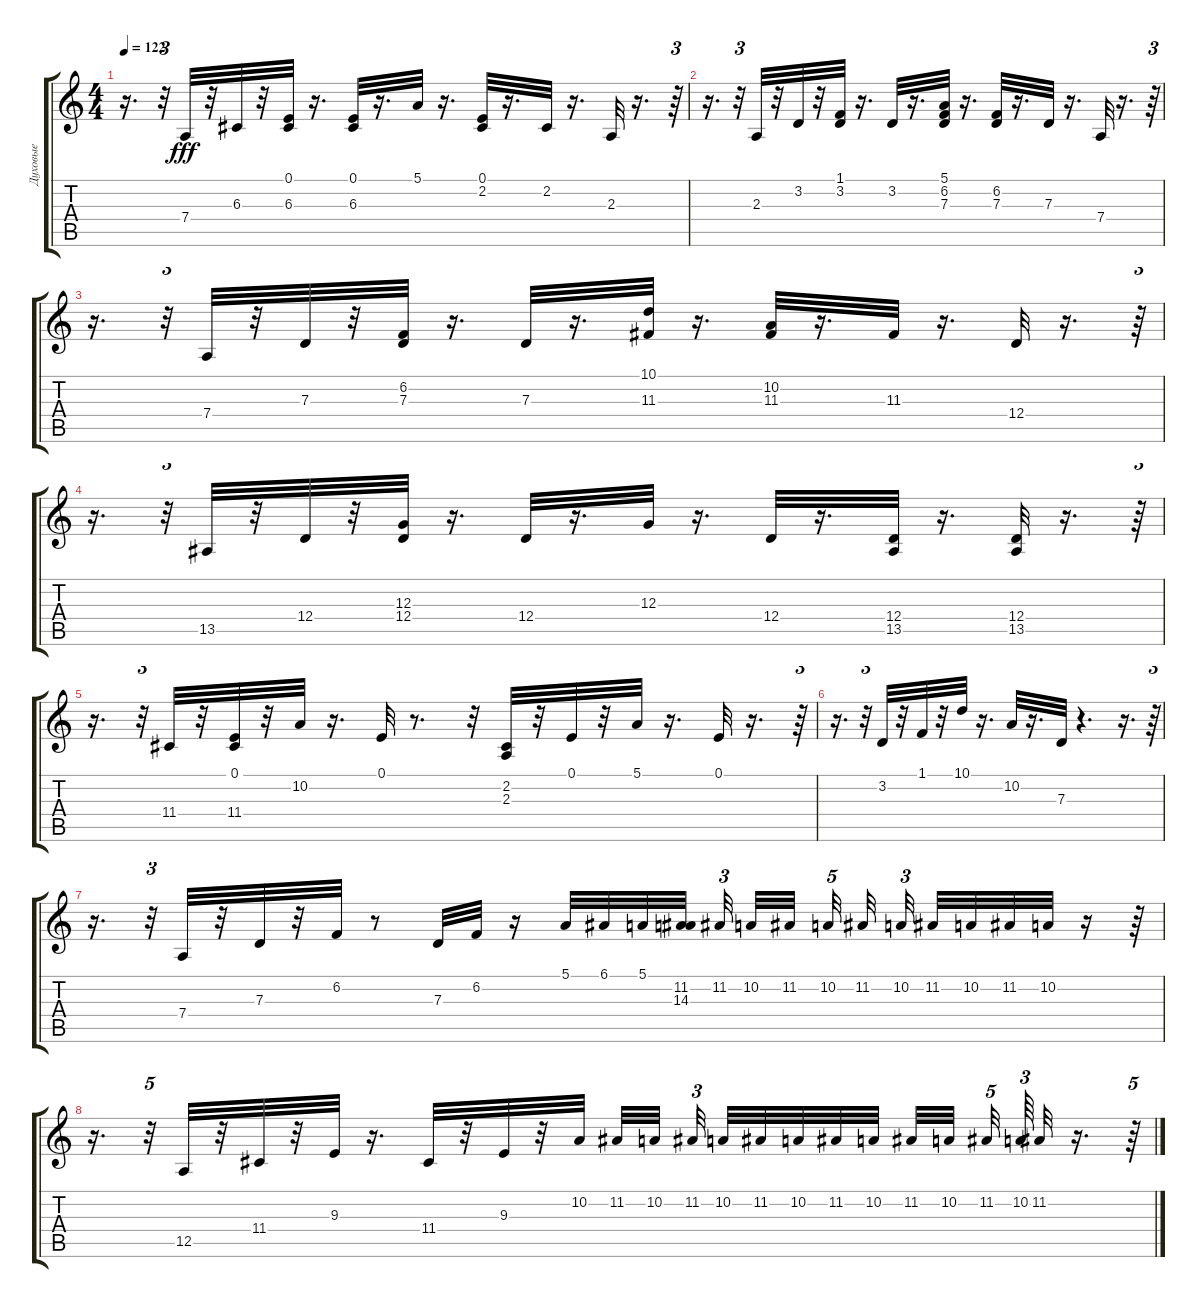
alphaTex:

\track ("Духовые" "Духовые") {instrument clarinet}
\staff {score tabs}
\tuning (E4 B3 G3 D3 A2 E2) {hide}
\ts (4 4)
\tempo 122
\clef g2
\ks c
r.16{d dy fff} r.32{tu (3 2)} 7.4.32 r.32 6.3.32 r.32 (0.1 6.3).32 r.16{d} (0.1 6.3).32 r.16{d} 5.1.32 r.16{d} (0.1 2.2).32 r.16{d} 2.2.32 r.16{d} 2.3.32 r.16{d} r.64{tu (3 2)} |
r.16{d} r.32{tu (3 2)} 2.3.32 r.32 3.2.32 r.32 (1.1 3.2).32 r.16{d} 3.2.32 r.16{d} (5.1 6.2 7.3).32 r.16{d} (6.2 7.3).32 r.16{d} 7.3.32 r.16{d} 7.4.32 r.16{d} r.64{tu (3 2)} |
r.16{d} r.32{tu (3 2)} 7.4.32 r.32 7.3.32 r.32 (6.2 7.3).32 r.16{d} 7.3.32 r.16{d} (10.1 11.3).32 r.16{d} (10.2 11.3).32 r.16{d} 11.3.32 r.16{d} 12.4.32 r.16{d} r.64{tu (3 2)} |
r.16{d} r.32{tu (3 2)} 13.5.32 r.32 12.4.32 r.32 (12.3 12.4).32 r.16{d} 12.4.32 r.16{d} 12.3.32 r.16{d} 12.4.32 r.16{d} (12.4 13.5).32 r.16{d} (12.4 13.5).32 r.16{d} r.64{tu (3 2)} |
r.16{d} r.32{tu (3 2)} 11.4.32 r.32 (0.1 11.4).32 r.32 10.2.32 r.16{d} 0.1.32 r.8{d} r.32 (2.2 2.3).32 r.32 0.1.32 r.32 5.1.32 r.16{d} 0.1.32 r.16{d} r.64{tu (3 2)} |
r.16{d} r.32{tu (3 2)} 3.2.32 r.32 1.1.32 r.32 10.1.32 r.16{d} 10.2.32 r.16{d} 7.3.32 r.4{d} r.16{d} r.64{tu (3 2)} |
r.16{d} r.32{tu (3 2)} 7.4.32 r.32 7.3.32 r.32 6.2.32 r.8 7.3.32 6.2.32 r.16 5.1.32 6.1.32 5.1.32 (11.2 14.3).32{beam splitsecondary} 11.2.32{tu (3 2) beam splitsecondary} 10.2.32 11.2.32{beam splitsecondary} 10.2.32{tu (5 4)} 11.2.32{beam splitsecondary} 10.2.32{tu (3 2) beam splitsecondary} 11.2.32 10.2.32 11.2.32 10.2.32 r.16 r.64 |
r.16{d} r.32{tu (5 4)} 12.5.32 r.32 11.4.32 r.32 9.3.32 r.16{d} 11.4.32 r.32 9.3.32 r.32 10.2.32 11.2.32 10.2.32{beam splitsecondary} 11.2.32{tu (3 2) beam splitsecondary} 10.2.32 11.2.32 10.2.32 11.2.32 10.2.32 11.2.32 10.2.32{beam splitsecondary} 11.2.32{tu (5 4)} 10.2.64{tu (3 2) beam splitsecondary} 11.2.32 r.16{d} r.64{tu (5 4)}
